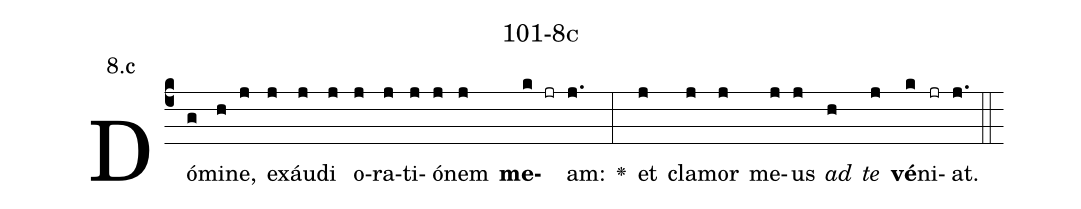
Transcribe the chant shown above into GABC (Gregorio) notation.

name: 101-8c;
annotation: 8.c;
%%
(c4)Dó(g)mi(h)ne,(j) ex(j)áu(j)di(j) o(j)ra(j)ti(j)ó(j)nem(j) <b>me</b>(k jr)am:(j.) <v>\greheightstar</v>(:) et(j) cla(j)mor(j) me(j)us(j) <i>ad</i>(h) <i>te</i>(j) <b>vé</b>(k)ni(jr)at.(j.) (::)


%E(j) u(j) o(h) u(j) a(k) e.(j.) (::)
